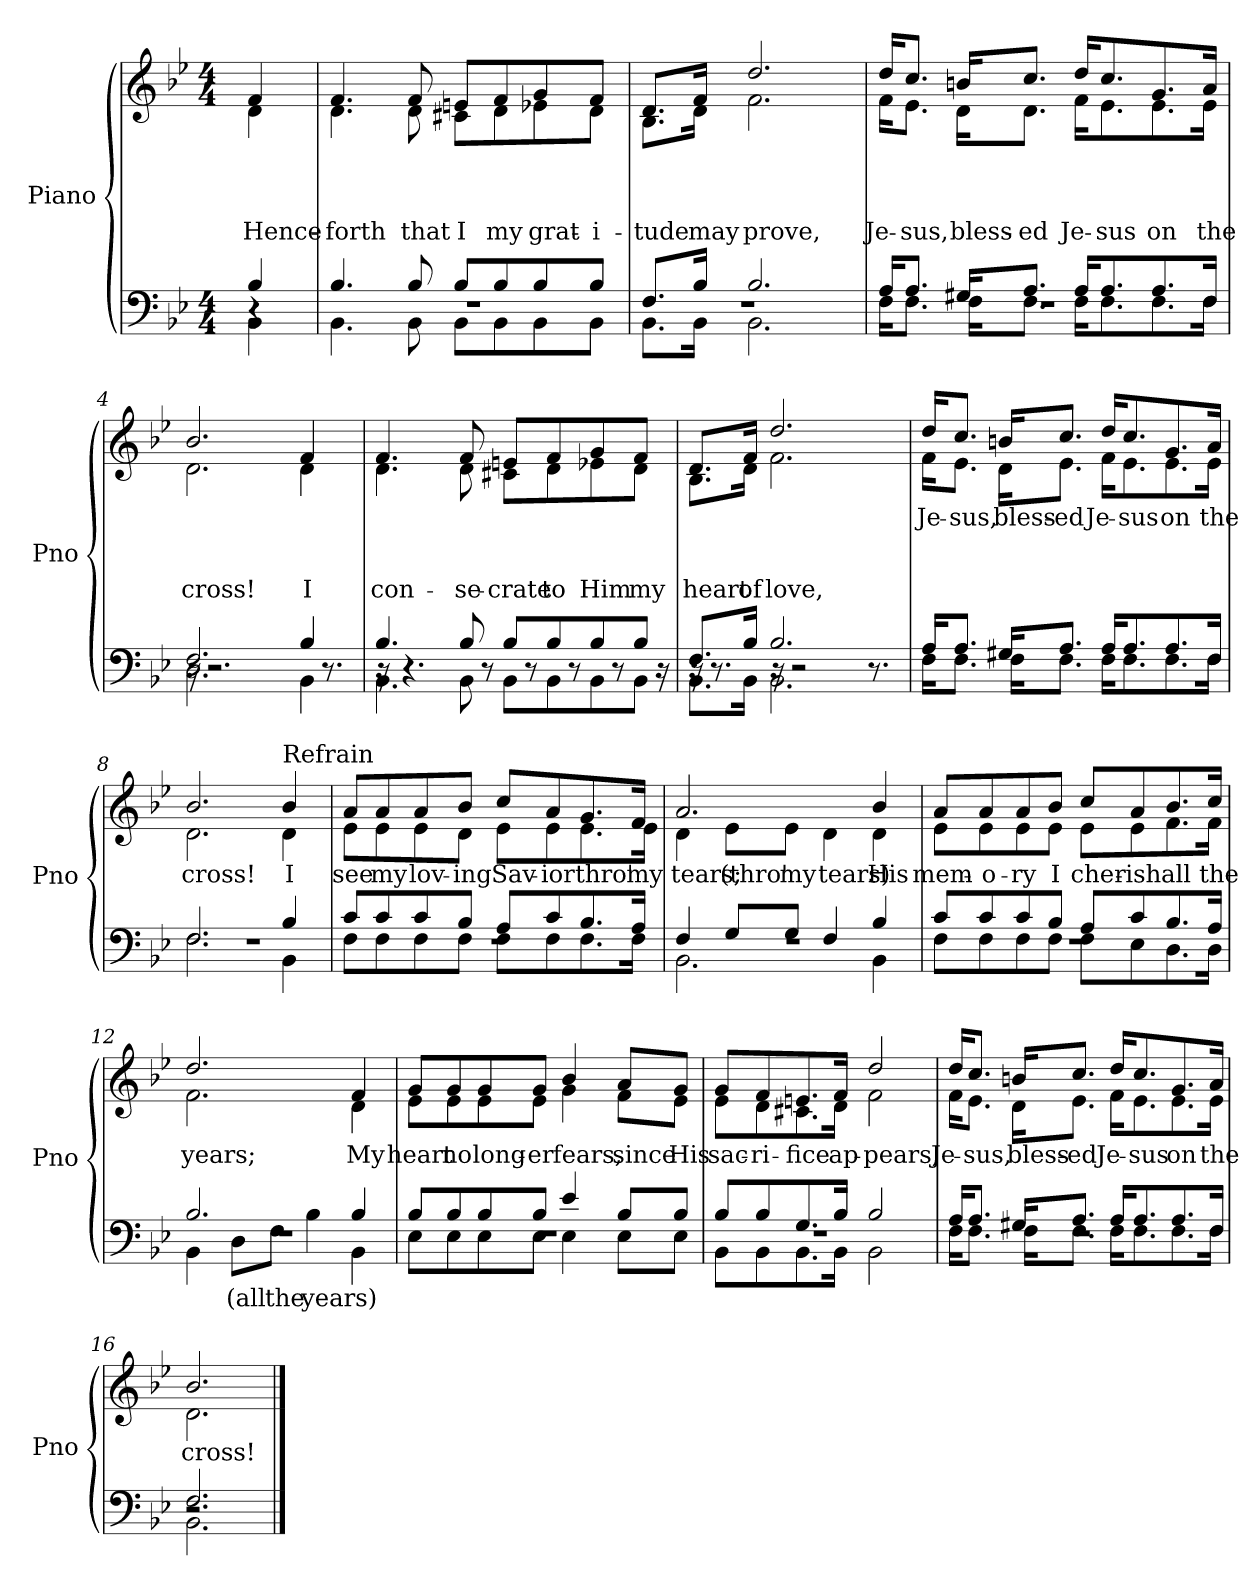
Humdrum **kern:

**kern	**text	**kern	**text	**text	**text	**text
*part1	*part1	*part1	*part1	*part1	*part1	*part1
*staff2	*staff2	*staff1	*staff1	*staff1	*staff1	*staff1
*I"Piano	*	*	*	*	*	*
*I'Pno	*	*	*	*	*	*
*clefF4	*	*clefG2	*	*	*	*
*k[b-e-]	*	*k[b-e-]	*	*	*	*
*B-:	*	*B-:	*	*	*	*
*M4/4	*	*M4/4	*	*	*	*
=	=	=	=	=	=	=
.	.	8qf/yy	1.	2.	3.	4.
*^	*	*^	*	*	*	*
*	*^	*	*	*	*	*	*	*
4r	4B-/	4BB-\	.	4f/	4d\	.	.	.	Hence-
=1	=1	=1	=1	=1	=1	=1	=1	=1	=1
1r	4.B-/	4.BB-\	.	4.f/	4.d\	.	.	.	forth
.	8B-/	8BB-\	.	8f/	8d\	.	.	.	that
.	8B-/L	8BB-\L	.	8en/L	8c#X\L	.	.	.	I
.	8B-/	8BB-\	.	8f/	8d\	.	.	.	my
.	8B-/	8BB-\	.	8g/	8e-X\	.	.	.	grat-
.	8B-/J	8BB-\J	.	8f/J	8d\J	.	.	.	i-
!!LO:LB:g=z	!!
=2	=2	=2	=2	=2	=2	=2	=2	=2	=2
1r	8.F/L	8.BB-\L	.	8.d/L	8.B-\L	.	.	.	tude
.	16B-/Jk	16BB-\Jk	.	16f/Jk	16d\Jk	.	.	.	may
.	2.B-/	2.BB-\	.	2.dd/	2.f\	.	.	.	prove,
=3	=3	=3	=3	=3	=3	=3	=3	=3	=3
1r	16A/KL	16F\KL	.	16dd/KL	16f\KL	.	.	.	Je-
.	8.A/J	8.F\J	.	8.cc/J	8.e-\J	.	.	.	sus,
.	16G#X/KL	16F\KL	.	16bn/KL	16d\KL	.	.	.	bless-
.	8.A/J	8.F\J	.	8.cc/J	8.d\J	.	.	.	ed
.	16A/KL	16F\KL	.	16dd/KL	16f\KL	.	.	.	Je-
.	8.A/	8.F\	.	8.cc/	8.e-\	.	.	.	sus
.	8.A/	8.F\	.	8.g/	8.e-\	.	.	.	on
.	16F/Jk	16F\Jk	.	16a/Jk	16e-\Jk	.	.	.	the
!!LO:LB:g=z	!!
=4	=4	=4	=4	=4	=4	=4	=4	=4	=4
2.F/	16r	2.D\	.	2.b-/	2.d\	.	.	.	cross!
.	2.r	.	.	.	.	.	.	.	.
4B-/	.	4BB-\	.	4f/	4d\	.	.	.	I
.	8.r	.	.	.	.	.	.	.	.
=5	=5	=5	=5	=5	=5	=5	=5	=5	=5
4.B-/	16r	4.BB-\	.	4.f/	4.d\	.	.	.	con-
.	4.r	.	.	.	.	.	.	.	.
8B-/	.	8BB-\	.	8f/	8d\	.	.	.	se-
.	8r	.	.	.	.	.	.	.	.
8B-/L	.	8BB-\L	.	8en/L	8c#X\L	.	.	.	crate
.	8r	.	.	.	.	.	.	.	.
8B-/	.	8BB-\	.	8f/	8d\	.	.	.	to
.	8r	.	.	.	.	.	.	.	.
8B-/	.	8BB-\	.	8g/	8e-X\	.	.	.	Him
.	8r	.	.	.	.	.	.	.	.
8B-/J	.	8BB-\J	.	8f/J	8d\J	.	.	.	my
.	16r	.	.	.	.	.	.	.	.
!!LO:PB:g=z	!!
=6	=6	=6	=6	=6	=6	=6	=6	=6	=6
8.F/L	16r	8.BB-\L	.	8.d/L	8.B-\L	.	.	.	heart
.	8.r	.	.	.	.	.	.	.	.
16B-/Jk	.	16BB-\Jk	.	16f/Jk	16d\Jk	.	.	.	of
2.B-/	16r	2.BB-\	.	2.dd/	2.f\	.	.	.	love,
.	2r	.	.	.	.	.	.	.	.
.	8.r	.	.	.	.	.	.	.	.
*	*v	*v	*	*	*	*	*	*	*
=7	=7	=7	=7	=7	=7	=7	=7	=7
16A/KL	16F\KL	.	16dd/KL	16f\KL	Je-	.	.	.
8.A/J	8.F\J	.	8.cc/J	8.e-\J	sus,	.	.	.
16G#X/KL	16F\KL	.	16bn/KL	16d\KL	bless-	.	.	.
8.A/J	8.F\J	.	8.cc/J	8.e-\J	ed	.	.	.
16A/KL	16F\KL	.	16dd/KL	16f\KL	Je-	.	.	.
8.A/	8.F\	.	8.cc/	8.e-\	sus	.	.	.
8.A/	8.F\	.	8.g/	8.e-\	on	.	.	.
16F/Jk	16F\Jk	.	16a/Jk	16e-\Jk	the	.	.	.
!!LO:LB:g=z	!!
=8	=8	=8	=8	=8	=8	=8	=8	=8
*	*^	*	*	*	*	*	*	*
1r	2.F/	2.F\	.	2.b-/	2.d\	cross!	.	.	.
!	!	!	!	!LO:TX:a:t=Refrain	!	!	!	!	!
.	4B-/	4BB-\	.	4b-/	4d\	I	.	.	.
=9	=9	=9	=9	=9	=9	=9	=9	=9	=9
1r	8c/L	8F\L	.	8a/L	8e-\L	see	.	.	.
.	8c/	8F\	.	8a/	8e-\	my	.	.	.
.	8c/	8F\	.	8a/	8e-\	lov-	.	.	.
.	8B-/J	8F\J	.	8b-/J	8d\J	ing	.	.	.
.	8A/L	8F\L	.	8cc/L	8e-\L	Sav-	.	.	.
.	8c/	8F\	.	8a/	8e-\	ior	.	.	.
.	8.B-/	8.F\	.	8.g/	8.e-\	thro'	.	.	.
.	16A/Jk	16F\Jk	.	16f/Jk	16e-\Jk	my	.	.	.
!!LO:LB:g=z	!!
=10	=10	=10	=10	=10	=10	=10	=10	=10	=10
1r	4F/	2.BB-\	.	2.a/	4d\	tears;	.	.	.
.	8G/L	.	.	.	8e-\L	(thro'	.	.	.
.	8G/J	.	.	.	8e-\J	my	.	.	.
.	4F/	.	.	.	4d\	tears)	.	.	.
.	4B-/	4BB-\	.	4b-/	4d\	His	.	.	.
=11	=11	=11	=11	=11	=11	=11	=11	=11	=11
1r	8c/L	8F\L	.	8a/L	8e-\L	mem-	.	.	.
.	8c/	8F\	.	8a/	8e-\	o-	.	.	.
.	8c/	8F\	.	8a/	8e-\	ry	.	.	.
.	8B-/J	8F\J	.	8b-/J	8e-\J	I	.	.	.
.	8A/L	8F\L	.	8cc/L	8e-\L	cher-	.	.	.
.	8c/	8E-\	.	8a/	8e-\	ish	.	.	.
.	8.B-/	8.D\	.	8.b-/	8.f\	all	.	.	.
.	16A/Jk	16D\Jk	.	16cc/Jk	16f\Jk	the	.	.	.
!!LO:LB:g=z	!!
=12	=12	=12	=12	=12	=12	=12	=12	=12	=12
1r	2.B-/	4BB-\	.	2.dd/	2.f\	years;	.	.	.
.	.	8D\L	(all	.	.	.	.	.	.
.	.	8F\J	the	.	.	.	.	.	.
.	.	4B-\	years)	.	.	.	.	.	.
.	4B-/	4BB-\	.	4f/	4d\	My	.	.	.
=13	=13	=13	=13	=13	=13	=13	=13	=13	=13
1r	8B-/L	8E-\L	.	8g/L	8e-\L	heart	.	.	.
.	8B-/	8E-\	.	8g/	8e-\	no	.	.	.
.	8B-/	8E-\	.	8g/	8e-\	long-	.	.	.
.	8B-/J	8E-\J	.	8g/J	8e-\J	er	.	.	.
.	4e-/	4E-\	.	4b-/	4g\	fears,	.	.	.
.	8B-/L	8E-\L	.	8a/L	8f\L	since	.	.	.
.	8B-/J	8E-\J	.	8g/J	8e-\J	His	.	.	.
!!LO:PB:g=z	!!
=14	=14	=14	=14	=14	=14	=14	=14	=14	=14
1r	8B-/L	8BB-\L	.	8g/L	8e-\L	sac-	.	.	.
.	8B-/	8BB-\	.	8f/	8d\	ri-	.	.	.
.	8.G/	8.BB-\	.	8.en/	8.c#X\	fice	.	.	.
.	16B-/Jk	16BB-\Jk	.	16f/Jk	16d\Jk	ap-	.	.	.
.	2B-/	2BB-\	.	2dd/	2f\	pears,	.	.	.
=15	=15	=15	=15	=15	=15	=15	=15	=15	=15
1r	16A/KL	16F\KL	.	16dd/KL	16f\KL	Je-	.	.	.
.	8.A/J	8.F\J	.	8.cc/J	8.e-\J	sus,	.	.	.
.	16G#X/KL	16F\KL	.	16bn/KL	16d\KL	bless-	.	.	.
.	8.A/J	8.F\J	.	8.cc/J	8.e-\J	ed	.	.	.
.	16A/KL	16F\KL	.	16dd/KL	16f\KL	Je-	.	.	.
.	8.A/	8.F\	.	8.cc/	8.e-\	sus	.	.	.
.	8.A/	8.F\	.	8.g/	8.e-\	on	.	.	.
.	16F/Jk	16F\Jk	.	16a/Jk	16e-\Jk	the	.	.	.
!!LO:LB:g=z	!!
=16	=16	=16	=16	=16	=16	=16	=16	=16	=16
2.r	2.F/	2.BB-\	.	2.b-/	2.d\	cross!	.	.	.
*v	*v	*v	*	*	*	*	*	*	*
*	*	*v	*v	*	*	*	*
==	==	==	==	==	==	==
*-	*-	*-	*-	*-	*-	*-
